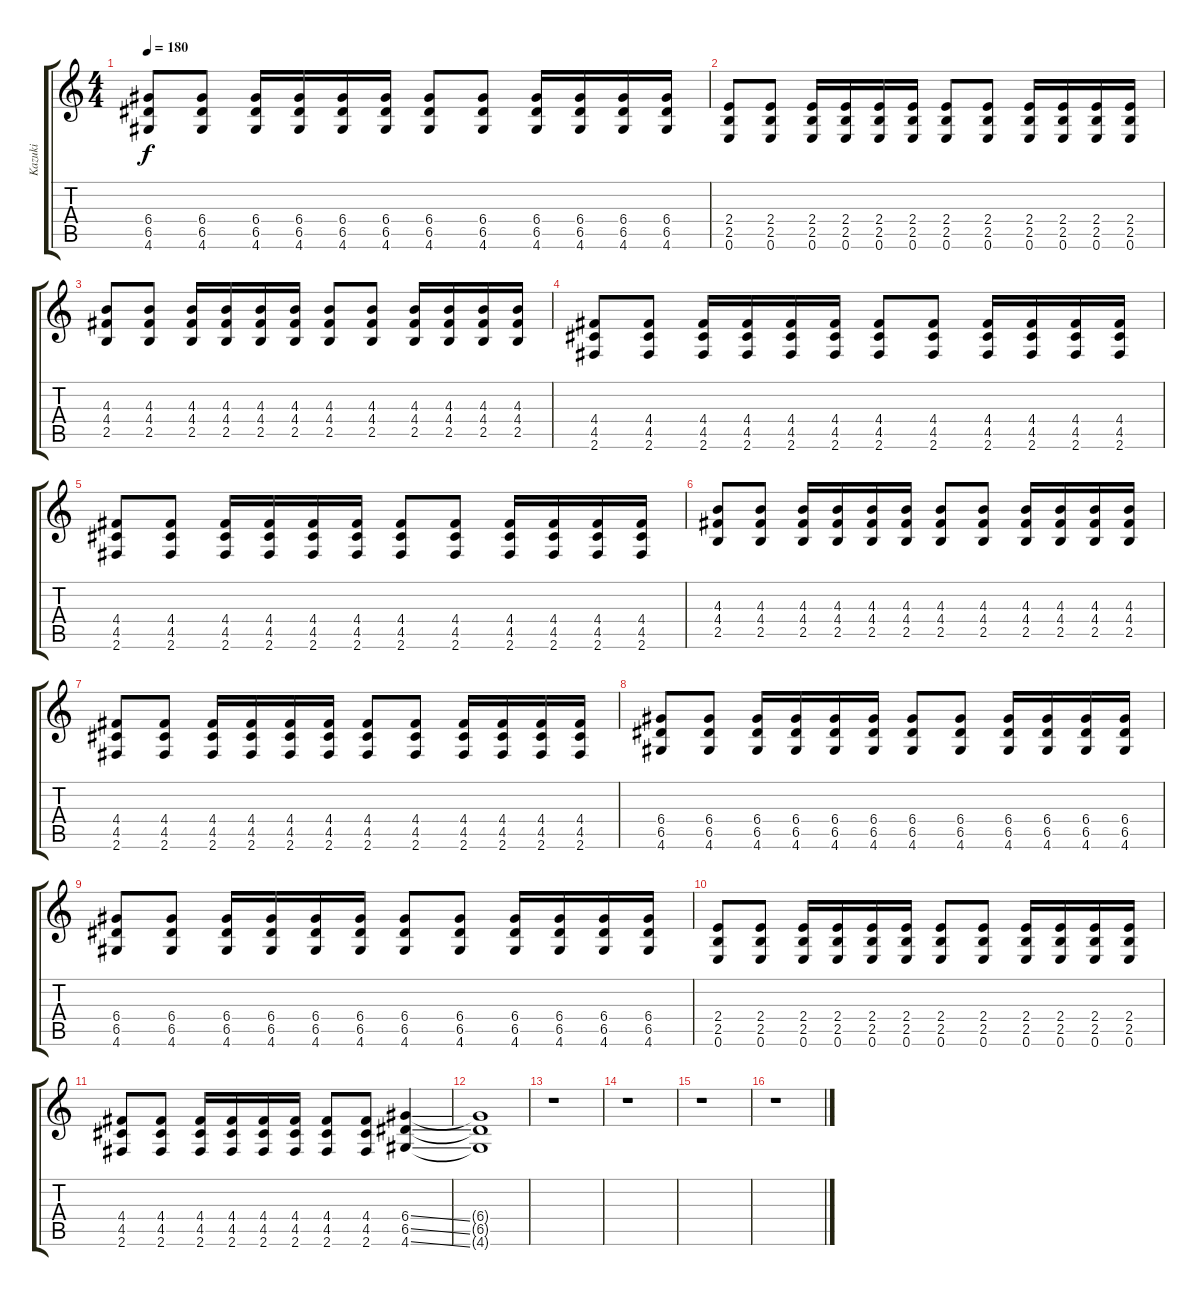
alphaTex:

\track ("Kazuki" "Kazuki") {instrument distortionguitar}
\staff {score tabs}
\tuning (E4 B3 G3 D3 A2 E2) {hide}
\ts (4 4)
\tempo 180
\clef g2
\ks c
(6.4 6.5 4.6).8{dy f} (6.4 6.5 4.6).8 (6.4 6.5 4.6).16 (6.4 6.5 4.6).16 (6.4 6.5 4.6).16 (6.4 6.5 4.6).16 (6.4 6.5 4.6).8 (6.4 6.5 4.6).8 (6.4 6.5 4.6).16 (6.4 6.5 4.6).16 (6.4 6.5 4.6).16 (6.4 6.5 4.6).16 |
(2.4 2.5 0.6).8 (2.4 2.5 0.6).8 (2.4 2.5 0.6).16 (2.4 2.5 0.6).16 (2.4 2.5 0.6).16 (2.4 2.5 0.6).16 (2.4 2.5 0.6).8 (2.4 2.5 0.6).8 (2.4 2.5 0.6).16 (2.4 2.5 0.6).16 (2.4 2.5 0.6).16 (2.4 2.5 0.6).16 |
(4.3 4.4 2.5).8 (4.3 4.4 2.5).8 (4.3 4.4 2.5).16 (4.3 4.4 2.5).16 (4.3 4.4 2.5).16 (4.3 4.4 2.5).16 (4.3 4.4 2.5).8 (4.3 4.4 2.5).8 (4.3 4.4 2.5).16 (4.3 4.4 2.5).16 (4.3 4.4 2.5).16 (4.3 4.4 2.5).16 |
(4.4 4.5 2.6).8 (4.4 4.5 2.6).8 (4.4 4.5 2.6).16 (4.4 4.5 2.6).16 (4.4 4.5 2.6).16 (4.4 4.5 2.6).16 (4.4 4.5 2.6).8 (4.4 4.5 2.6).8 (4.4 4.5 2.6).16 (4.4 4.5 2.6).16 (4.4 4.5 2.6).16 (4.4 4.5 2.6).16 |
(4.4 4.5 2.6).8 (4.4 4.5 2.6).8 (4.4 4.5 2.6).16 (4.4 4.5 2.6).16 (4.4 4.5 2.6).16 (4.4 4.5 2.6).16 (4.4 4.5 2.6).8 (4.4 4.5 2.6).8 (4.4 4.5 2.6).16 (4.4 4.5 2.6).16 (4.4 4.5 2.6).16 (4.4 4.5 2.6).16 |
(4.3 4.4 2.5).8 (4.3 4.4 2.5).8 (4.3 4.4 2.5).16 (4.3 4.4 2.5).16 (4.3 4.4 2.5).16 (4.3 4.4 2.5).16 (4.3 4.4 2.5).8 (4.3 4.4 2.5).8 (4.3 4.4 2.5).16 (4.3 4.4 2.5).16 (4.3 4.4 2.5).16 (4.3 4.4 2.5).16 |
(4.4 4.5 2.6).8 (4.4 4.5 2.6).8 (4.4 4.5 2.6).16 (4.4 4.5 2.6).16 (4.4 4.5 2.6).16 (4.4 4.5 2.6).16 (4.4 4.5 2.6).8 (4.4 4.5 2.6).8 (4.4 4.5 2.6).16 (4.4 4.5 2.6).16 (4.4 4.5 2.6).16 (4.4 4.5 2.6).16 |
(6.4 6.5 4.6).8 (6.4 6.5 4.6).8 (6.4 6.5 4.6).16 (6.4 6.5 4.6).16 (6.4 6.5 4.6).16 (6.4 6.5 4.6).16 (6.4 6.5 4.6).8 (6.4 6.5 4.6).8 (6.4 6.5 4.6).16 (6.4 6.5 4.6).16 (6.4 6.5 4.6).16 (6.4 6.5 4.6).16 |
(6.4 6.5 4.6).8 (6.4 6.5 4.6).8 (6.4 6.5 4.6).16 (6.4 6.5 4.6).16 (6.4 6.5 4.6).16 (6.4 6.5 4.6).16 (6.4 6.5 4.6).8 (6.4 6.5 4.6).8 (6.4 6.5 4.6).16 (6.4 6.5 4.6).16 (6.4 6.5 4.6).16 (6.4 6.5 4.6).16 |
(2.4 2.5 0.6).8 (2.4 2.5 0.6).8 (2.4 2.5 0.6).16 (2.4 2.5 0.6).16 (2.4 2.5 0.6).16 (2.4 2.5 0.6).16 (2.4 2.5 0.6).8 (2.4 2.5 0.6).8 (2.4 2.5 0.6).16 (2.4 2.5 0.6).16 (2.4 2.5 0.6).16 (2.4 2.5 0.6).16 |
(4.4 4.5 2.6).8 (4.4 4.5 2.6).8 (4.4 4.5 2.6).16 (4.4 4.5 2.6).16 (4.4 4.5 2.6).16 (4.4 4.5 2.6).16 (4.4 4.5 2.6).8 (4.4 4.5 2.6).8 (6.4{ss} 6.5{ss} 4.6{ss}).4 |
(6.4{t} 6.5{t} 4.6{t}).1 |
r.1 |
r.1 |
r.1 |
r.1
